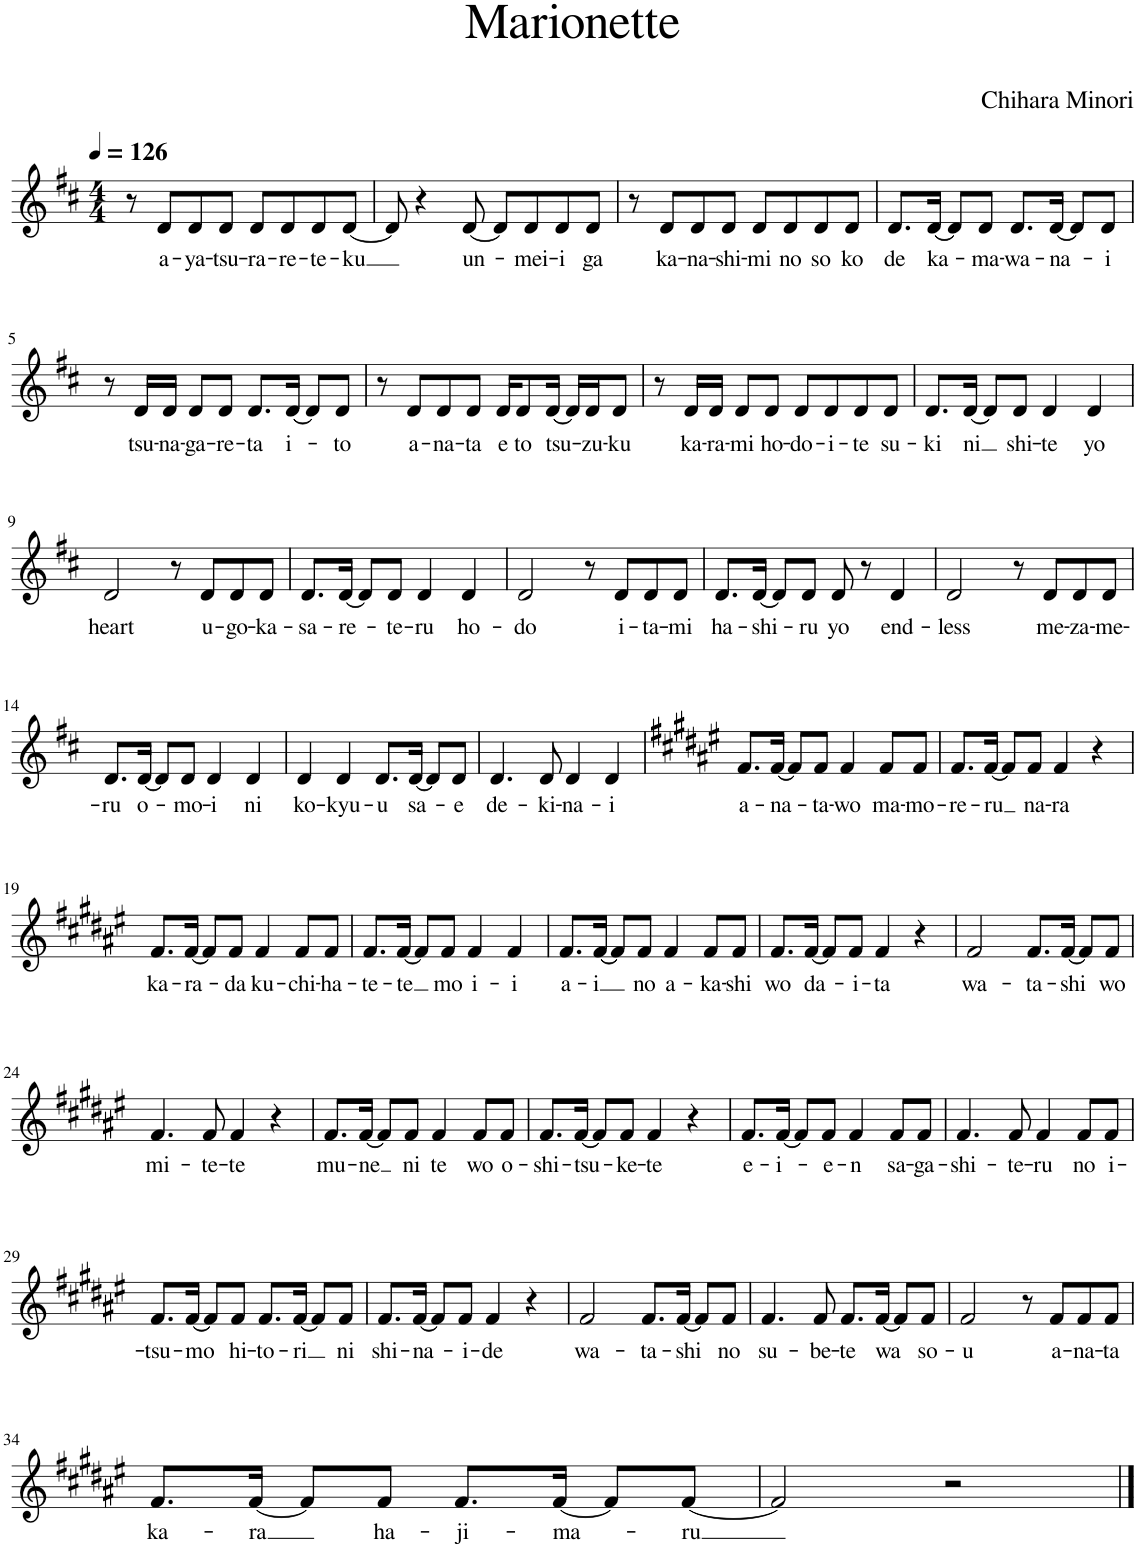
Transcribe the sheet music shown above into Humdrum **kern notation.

**kern	**text
*part1	*part1
*staff1	*staff1
*I"Piano	*
*I'Pno.	*
*clefG2	*
*k[f#c#]	*
*M4/4	*
*MM126	*
=1	=1
8r	.
!	!LO:LY:b
8d/L	a-
!	!LO:LY:b
8d/	-ya-
!	!LO:LY:b
8d/J	-tsu-
!	!LO:LY:b
8d/L	-ra-
!	!LO:LY:b
8d/	-re-
!	!LO:LY:b
8d/	-te-
!	!LO:LY:b
[8d/J	-ku
=2	=2
8d/]	.
4r	.
!	!LO:LY:b
[8d/	un-
8d/L]	.
!	!LO:LY:b
8d/	-mei-
!	!LO:LY:b
8d/	-i
!	!LO:LY:b
8d/J	ga
=3	=3
8r	.
!	!LO:LY:b
8d/L	ka-
!	!LO:LY:b
8d/	-na-
!	!LO:LY:b
8d/J	-shi-
!	!LO:LY:b
8d/L	-mi
!	!LO:LY:b
8d/	no
!	!LO:LY:b
8d/	so
!	!LO:LY:b
8d/J	ko
=4	=4
!	!LO:LY:b
8.d/L	de
!	!LO:LY:b
[16d/Jk	ka-
8d/L]	.
!	!LO:LY:b
8d/J	-ma-
!	!LO:LY:b
8.d/L	-wa-
!	!LO:LY:b
[16d/Jk	-na-
8d/L]	.
!	!LO:LY:b
8d/J	-i
!!LO:LB:g=z
=5	=5
8r	.
!	!LO:LY:b
16d/LL	tsu-
!	!LO:LY:b
16d/JJ	-na-
!	!LO:LY:b
8d/L	-ga-
!	!LO:LY:b
8d/J	-re-
!	!LO:LY:b
8.d/L	-ta
!	!LO:LY:b
[16d/Jk	i-
8d/L]	.
!	!LO:LY:b
8d/J	-to
=6	=6
8r	.
!	!LO:LY:b
8d/L	a-
!	!LO:LY:b
8d/	-na-
!	!LO:LY:b
8d/J	-ta
!	!LO:LY:b
16d/KL	e
!	!LO:LY:b
8d/	to
!	!LO:LY:b
[16d/Jk	tsu-
16d/LL]	.
!	!LO:LY:b
16d/J	-zu-
!	!LO:LY:b
8d/J	-ku
=7	=7
8r	.
!	!LO:LY:b
16d/LL	ka-
!	!LO:LY:b
16d/JJ	-ra-
!	!LO:LY:b
8d/L	-mi
!	!LO:LY:b
8d/J	ho-
!	!LO:LY:b
8d/L	-do-
!	!LO:LY:b
8d/	-i-
!	!LO:LY:b
8d/	-te
!	!LO:LY:b
8d/J	su-
=8	=8
!	!LO:LY:b
8.d/L	-ki
!	!LO:LY:b
[16d/Jk	ni
8d/L]	.
!	!LO:LY:b
8d/J	shi-
!	!LO:LY:b
4d/	-te
!	!LO:LY:b
4d/	yo
!!LO:LB:g=z
=9	=9
!	!LO:LY:b
2d/	heart
8r	.
!	!LO:LY:b
8d/L	u-
!	!LO:LY:b
8d/	-go-
!	!LO:LY:b
8d/J	-ka-
=10	=10
!	!LO:LY:b
8.d/L	-sa-
!	!LO:LY:b
[16d/Jk	-re-
8d/L]	.
!	!LO:LY:b
8d/J	-te-
!	!LO:LY:b
4d/	-ru
!	!LO:LY:b
4d/	ho-
=11	=11
!	!LO:LY:b
2d/	-do
8r	.
!	!LO:LY:b
8d/L	i-
!	!LO:LY:b
8d/	-ta-
!	!LO:LY:b
8d/J	-mi
=12	=12
!	!LO:LY:b
8.d/L	ha-
!	!LO:LY:b
[16d/Jk	-shi-
8d/L]	.
!	!LO:LY:b
8d/J	-ru
!	!LO:LY:b
8d/	yo
8r	.
!	!LO:LY:b
4d/	end-
=13	=13
!	!LO:LY:b
2d/	-less
8r	.
!	!LO:LY:b
8d/L	me-
!	!LO:LY:b
8d/	-za-
!	!LO:LY:b
8d/J	-me-
!!LO:LB:g=z
=14	=14
!	!LO:LY:b
8.d/L	-ru
!	!LO:LY:b
[16d/Jk	o-
8d/L]	.
!	!LO:LY:b
8d/J	-mo-
!	!LO:LY:b
4d/	-i
!	!LO:LY:b
4d/	ni
=15	=15
!	!LO:LY:b
4d/	ko-
!	!LO:LY:b
4d/	-kyu-
!	!LO:LY:b
8.d/L	-u
!	!LO:LY:b
[16d/Jk	sa-
8d/L]	.
!	!LO:LY:b
8d/J	-e
=16	=16
!	!LO:LY:b
4.d/	de-
!	!LO:LY:b
8d/	-ki-
!	!LO:LY:b
4d/	-na-
!	!LO:LY:b
4d/	-i
=17	=17
*k[f#c#g#d#a#e#]	*
!	!LO:LY:b
8.f#/L	a-
!	!LO:LY:b
[16f#/Jk	-na-
8f#/L]	.
!	!LO:LY:b
8f#/J	-ta-
!	!LO:LY:b
4f#/	-wo
!	!LO:LY:b
8f#/L	ma-
!	!LO:LY:b
8f#/J	-mo-
=18	=18
!	!LO:LY:b
8.f#/L	-re-
!	!LO:LY:b
[16f#/Jk	-ru
8f#/L]	.
!	!LO:LY:b
8f#/J	na-
!	!LO:LY:b
4f#/	-ra
4r	.
!!LO:LB:g=z
=19	=19
!	!LO:LY:b
8.f#/L	ka-
!	!LO:LY:b
[16f#/Jk	-ra-
8f#/L]	.
!	!LO:LY:b
8f#/J	-da
!	!LO:LY:b
4f#/	ku-
!	!LO:LY:b
8f#/L	-chi-
!	!LO:LY:b
8f#/J	-ha-
=20	=20
!	!LO:LY:b
8.f#/L	-te-
!	!LO:LY:b
[16f#/Jk	-te
8f#/L]	.
!	!LO:LY:b
8f#/J	mo
!	!LO:LY:b
4f#/	i-
!	!LO:LY:b
4f#/	-i
=21	=21
!	!LO:LY:b
8.f#/L	a-
!	!LO:LY:b
[16f#/Jk	-i
8f#/L]	.
!	!LO:LY:b
8f#/J	no
!	!LO:LY:b
4f#/	a-
!	!LO:LY:b
8f#/L	-ka-
!	!LO:LY:b
8f#/J	-shi
=22	=22
!	!LO:LY:b
8.f#/L	wo
!	!LO:LY:b
[16f#/Jk	da-
8f#/L]	.
!	!LO:LY:b
8f#/J	-i-
!	!LO:LY:b
4f#/	-ta
4r	.
=23	=23
!	!LO:LY:b
2f#/	wa-
!	!LO:LY:b
8.f#/L	-ta-
!	!LO:LY:b
[16f#/Jk	-shi
8f#/L]	.
!	!LO:LY:b
8f#/J	wo
!!LO:LB:g=z
=24	=24
!	!LO:LY:b
4.f#/	mi-
!	!LO:LY:b
8f#/	-te-
!	!LO:LY:b
4f#/	-te
4r	.
=25	=25
!	!LO:LY:b
8.f#/L	mu-
!	!LO:LY:b
[16f#/Jk	-ne
8f#/L]	.
!	!LO:LY:b
8f#/J	ni
!	!LO:LY:b
4f#/	te
!	!LO:LY:b
8f#/L	wo
!	!LO:LY:b
8f#/J	o-
=26	=26
!	!LO:LY:b
8.f#/L	-shi-
!	!LO:LY:b
[16f#/Jk	-tsu-
8f#/L]	.
!	!LO:LY:b
8f#/J	-ke-
!	!LO:LY:b
4f#/	-te
4r	.
=27	=27
!	!LO:LY:b
8.f#/L	e-
!	!LO:LY:b
[16f#/Jk	-i-
8f#/L]	.
!	!LO:LY:b
8f#/J	-e-
!	!LO:LY:b
4f#/	-n
!	!LO:LY:b
8f#/L	sa-
!	!LO:LY:b
8f#/J	-ga-
=28	=28
!	!LO:LY:b
4.f#/	-shi-
!	!LO:LY:b
8f#/	-te-
!	!LO:LY:b
4f#/	-ru
!	!LO:LY:b
8f#/L	no
!	!LO:LY:b
8f#/J	i-
!!LO:LB:g=z
=29	=29
!	!LO:LY:b
8.f#/L	-tsu-
!	!LO:LY:b
[16f#/Jk	-mo
8f#/L]	.
!	!LO:LY:b
8f#/J	hi-
!	!LO:LY:b
8.f#/L	-to-
!	!LO:LY:b
[16f#/Jk	-ri
8f#/L]	.
!	!LO:LY:b
8f#/J	ni
=30	=30
!	!LO:LY:b
8.f#/L	shi-
!	!LO:LY:b
[16f#/Jk	-na-
8f#/L]	.
!	!LO:LY:b
8f#/J	-i-
!	!LO:LY:b
4f#/	-de
4r	.
=31	=31
!	!LO:LY:b
2f#/	wa-
!	!LO:LY:b
8.f#/L	-ta-
!	!LO:LY:b
[16f#/Jk	-shi
8f#/L]	.
!	!LO:LY:b
8f#/J	no
=32	=32
!	!LO:LY:b
4.f#/	su-
!	!LO:LY:b
8f#/	-be-
!	!LO:LY:b
8.f#/L	-te
!	!LO:LY:b
[16f#/Jk	wa
8f#/L]	.
!	!LO:LY:b
8f#/J	so-
=33	=33
!	!LO:LY:b
2f#/	-u
8r	.
!	!LO:LY:b
8f#/L	a-
!	!LO:LY:b
8f#/	-na-
!	!LO:LY:b
8f#/J	-ta
!!LO:LB:g=z
=34	=34
!	!LO:LY:b
8.f#/L	ka-
!	!LO:LY:b
[16f#/Jk	-ra
8f#/L]	.
!	!LO:LY:b
8f#/J	ha-
!	!LO:LY:b
8.f#/L	-ji-
!	!LO:LY:b
[16f#/Jk	-ma-
8f#/L]	.
!	!LO:LY:b
[8f#/J	-ru
=35	=35
2f#/]	.
2r	.
==	==
*-	*-
